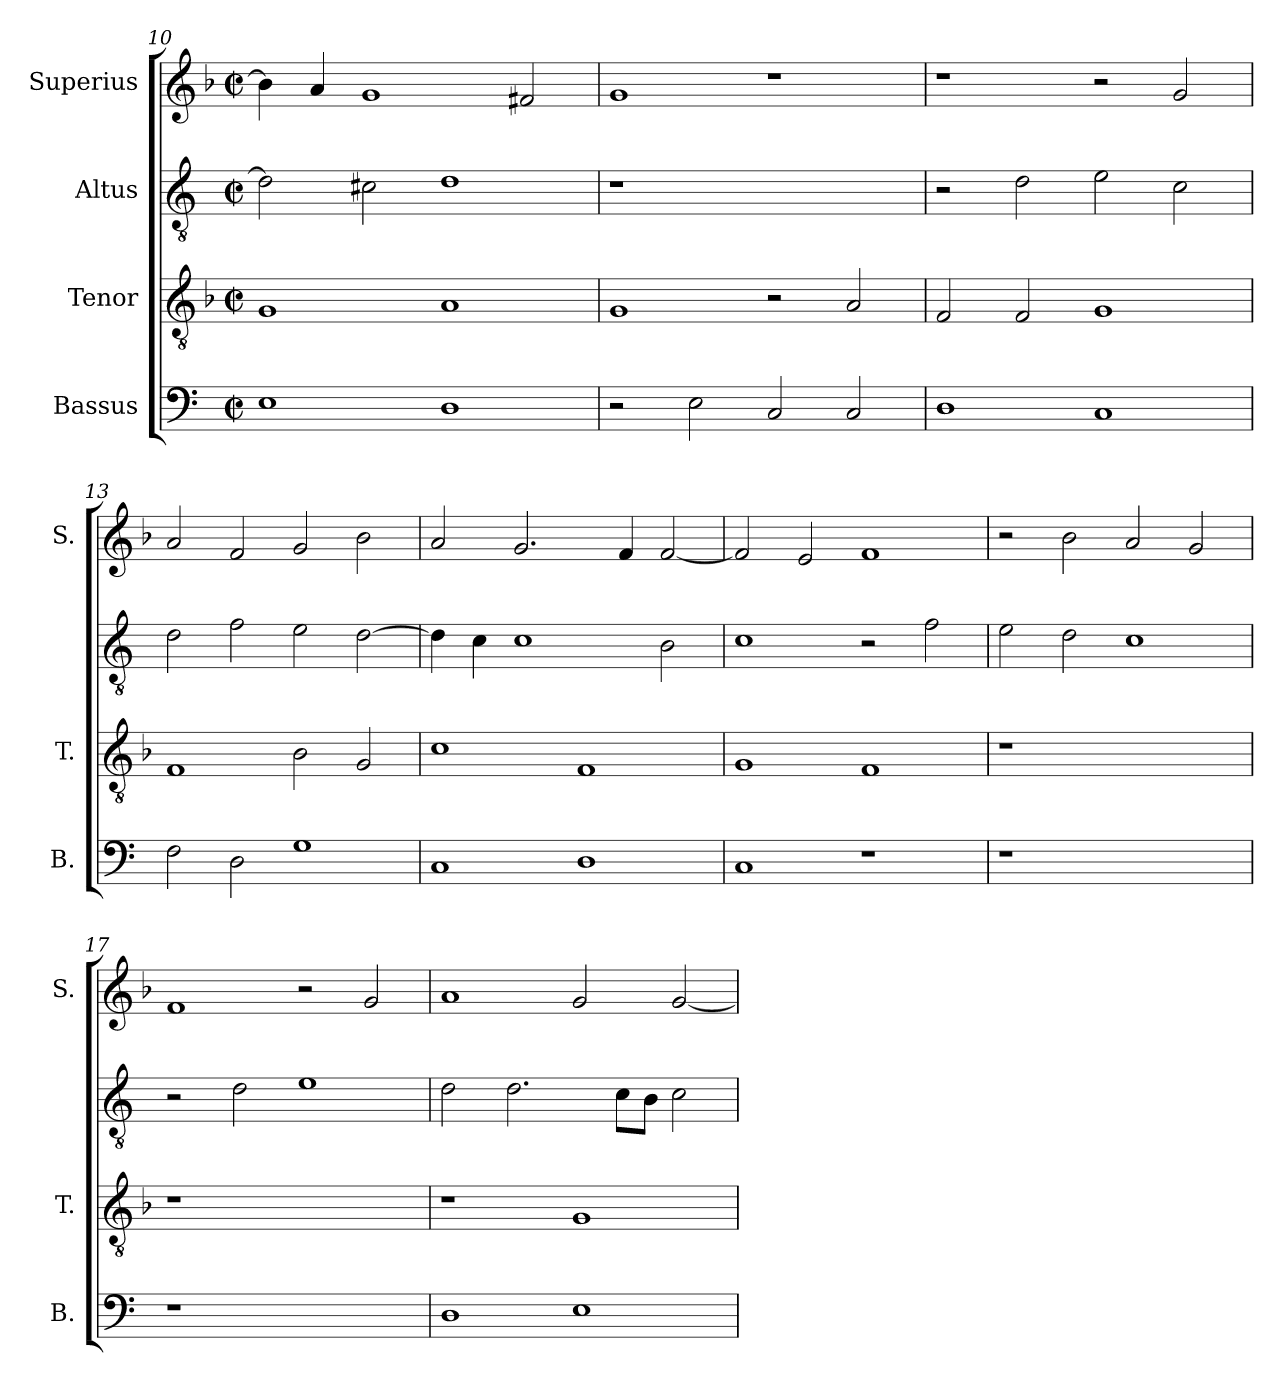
**kern	**kern	**kern	**kern
*part4	*part3	*part2	*part1
*staff4	*staff3	*staff2	*staff1
*I"Bassus	*I"Tenor	*I"Altus	*I"Superius
*I'B.	*I'T.	*	*I'S.
*clefF4	*clefGv2	*clefGv2	*clefG2
*	*ITrd7c12	*ITrd7c12	*
*k[]	*k[b-]	*k[]	*k[b-]
*C:	*F:	*C:	*F:
*M2/2	*M2/2	*M2/2	*M2/2
*met(c|)	*met(c|)	*met(c|)	*met(c|)
=10	=10	=10	=10
1Ei	1GGi	2Di\]	4b-i\]
.	.	.	4ai/
.	.	2C#Xi\	1gi
1Di	1AAi	1Di	.
.	.	.	2f#Xi/
!!LO:LB:g=z
=11	=11	=11	=11
!	!	!LO:N:vis=1	!
2r	1GGi	1r	1gi
2Ei\	.	.	.
2Ci/	2r	1ryy	1r
2Ci/	2AAi/	.	.
=12	=12	=12	=12
1Di	2FFi/	2r	1r
.	2FFi/	2Di\	.
1Ci	1GGi	2Ei\	2r
.	.	2Ci\	2gi/
=13	=13	=13	=13
2Fi\	1FFi	2Di\	2ai/
2Di\	.	2Fi\	2fi/
1Gi	2BB-i\	2Ei\	2gi/
.	2GGi/	[>2Di\	2b-i\
=14	=14	=14	=14
1Ci	1Ci	4Di\]	2ai/
.	.	4Ci\	.
.	.	1Ci	2.gi/
1Di	1FFi	.	.
.	.	.	4fi/
.	.	2BBi\	[<2fi/
=15	=15	=15	=15
1Ci	1GGi	1Ci	2fi/]
.	.	.	2ei/
1r	1FFi	2r	1fi
.	.	2Fi\	.
!!LO:PB:g=z
=16	=16	=16	=16
!LO:N:vis=1	!LO:N:vis=1	!	!
1r	1r	2Ei\	2r
.	.	2Di\	2b-i\
1ryy	1ryy	1Ci	2ai/
.	.	.	2gi/
=17	=17	=17	=17
!LO:N:vis=1	!LO:N:vis=1	!	!
1r	1r	2r	1fi
.	.	2Di\	.
1ryy	1ryy	1Ei	2r
.	.	.	2gi/
=18	=18	=18	=18
1Di	1r	2Di\	1ai
.	.	2.Di\	.
1Ei	1GGi	.	2gi/
.	.	8Ci\L	.
.	.	8BBi\J	.
.	.	2Ci\	[<2gi/
=	=	=	=
*-	*-	*-	*-
